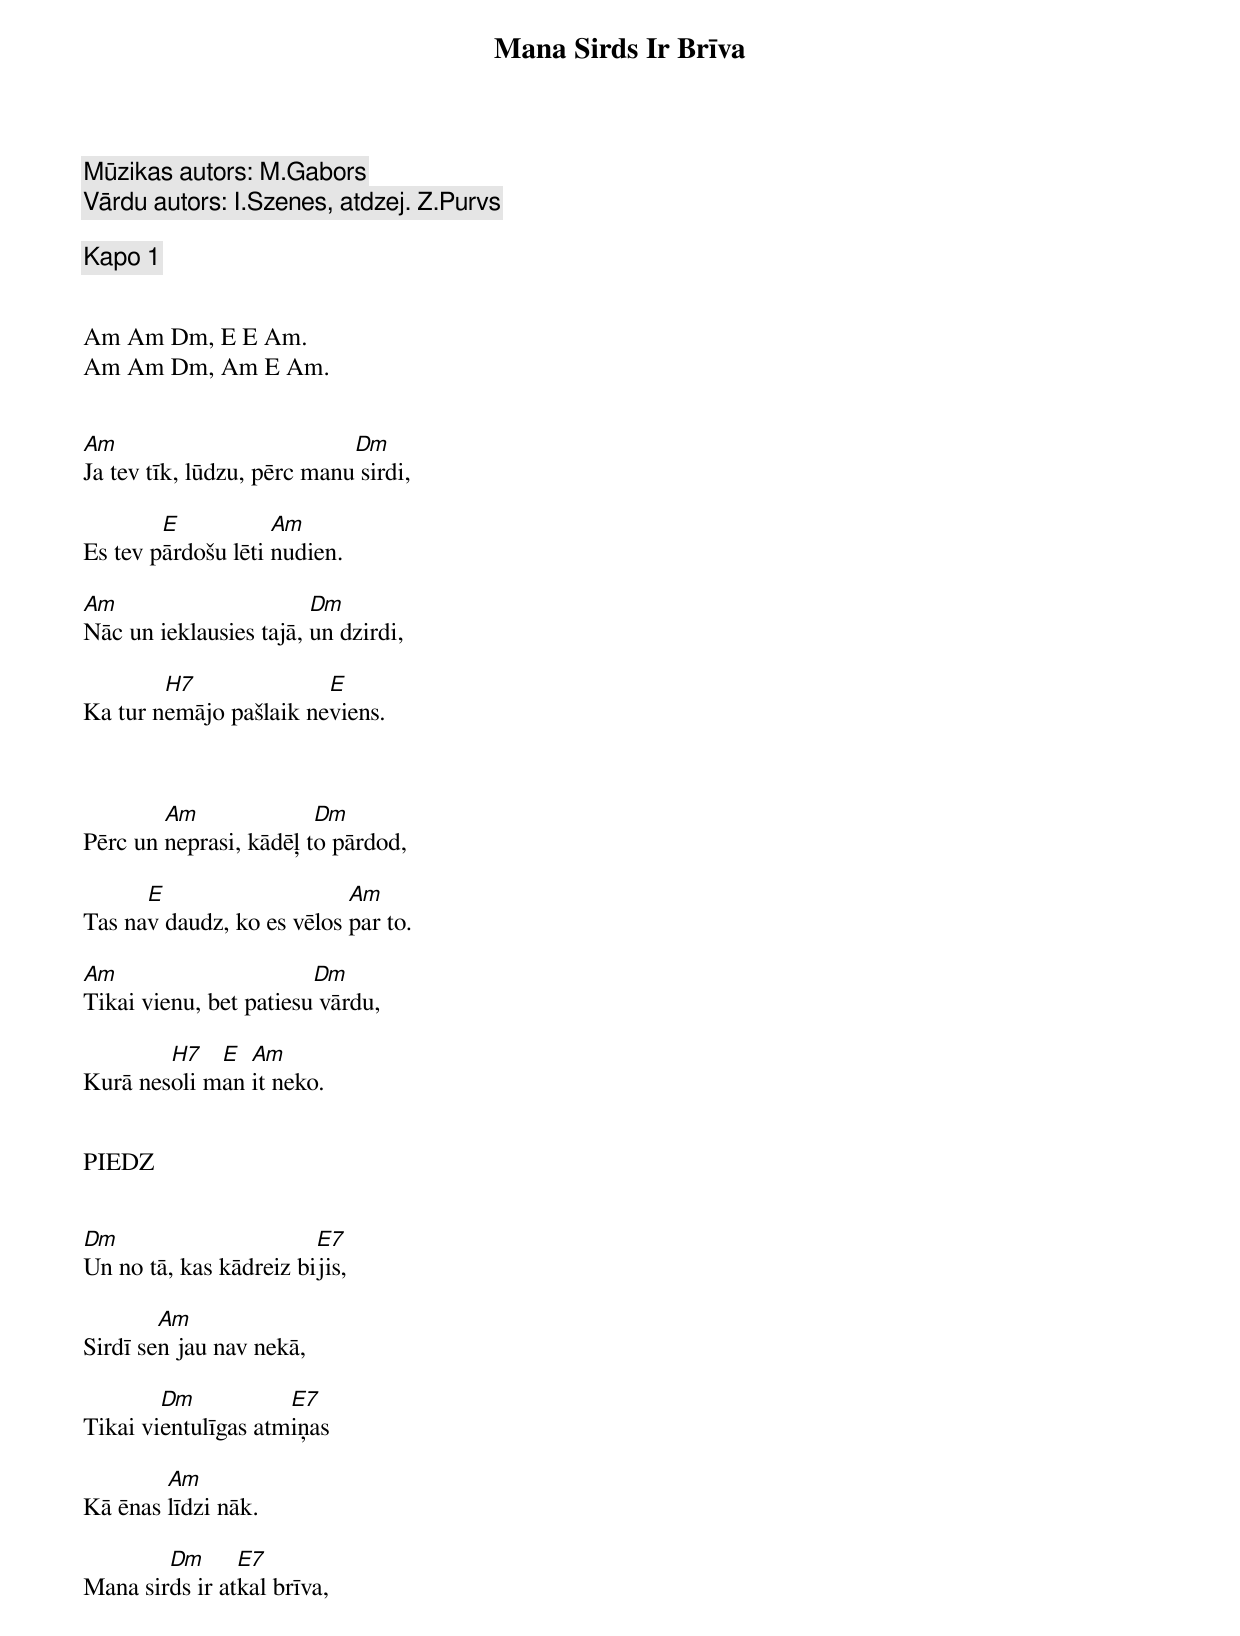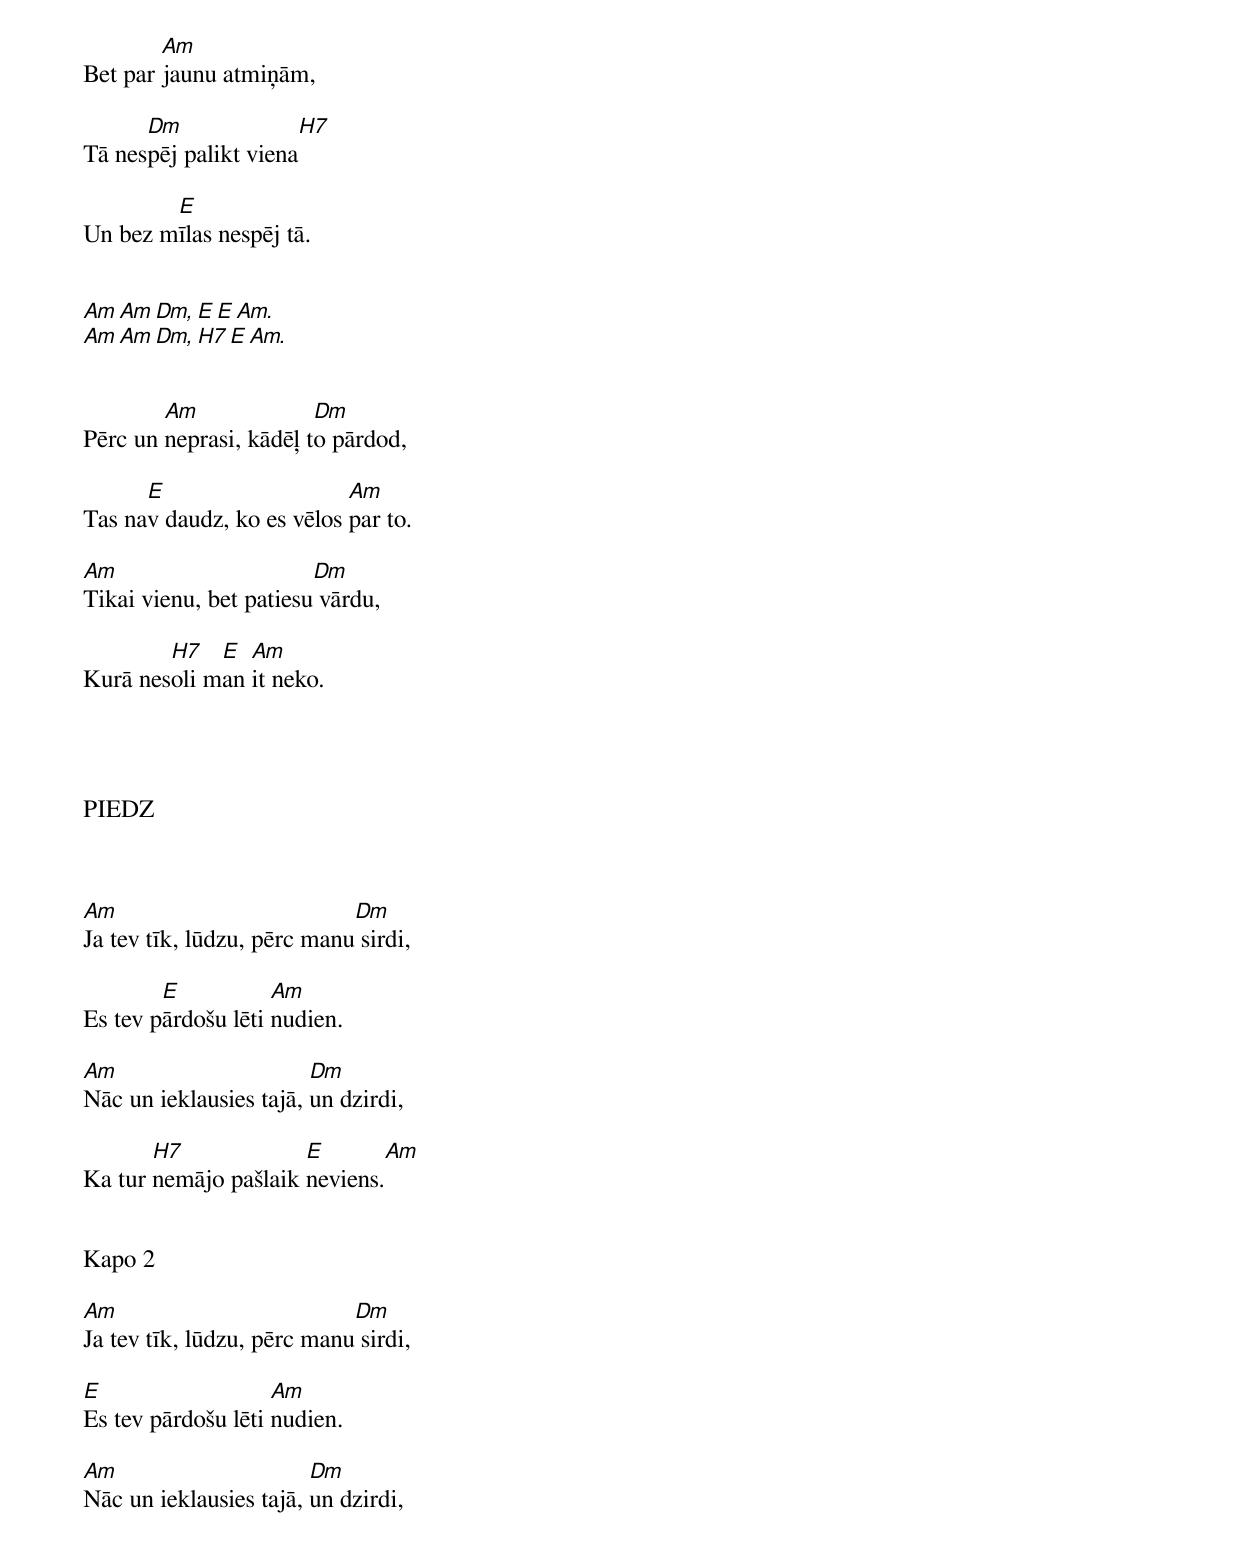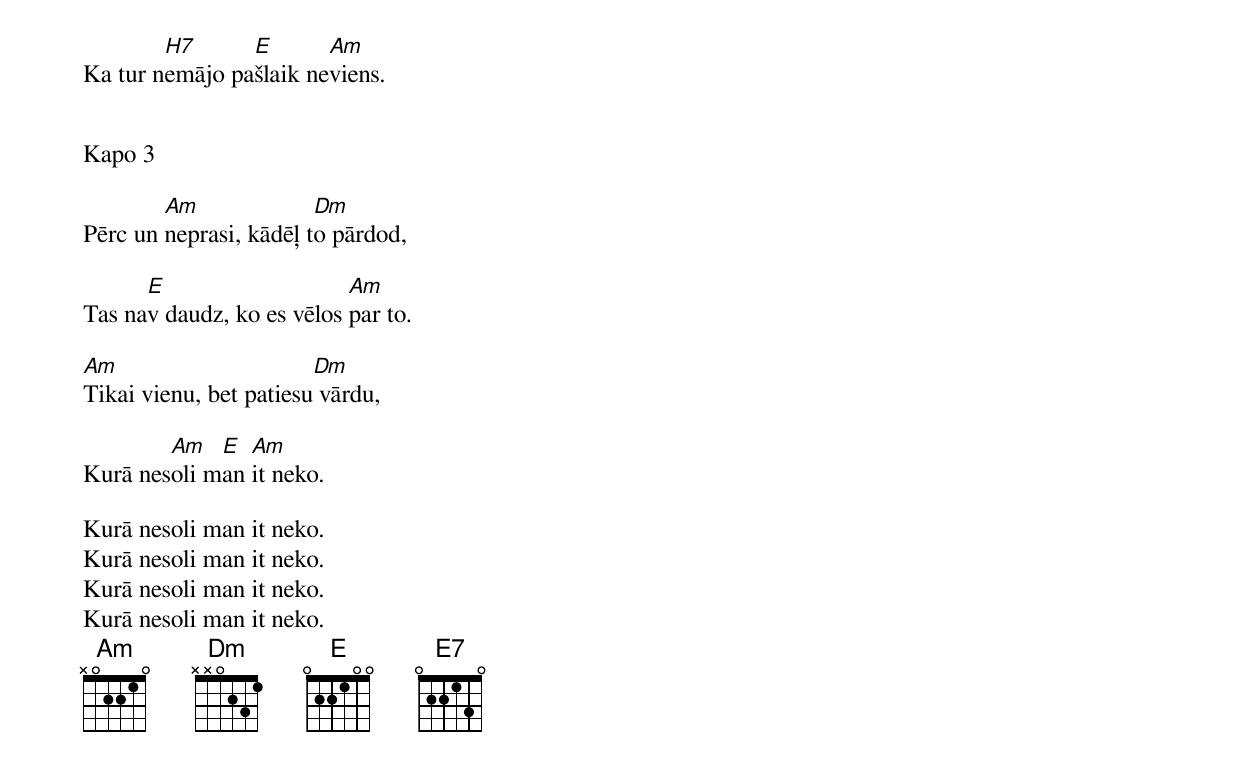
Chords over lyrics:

Mana Sirds Ir Brīva

Mūzikas autors: M.Gabors
Vārdu autors: I.Szenes, atdzej. Z.Purvs

Kapo 1


Am Am Dm, E E Am.
Am Am Dm, Am E Am.


Am			    Dm
Ja tev tīk, lūdzu, pērc manu sirdi,

	E	    Am
Es tev pārdošu lēti nudien.

Am			Dm
Nāc un ieklausies tajā, un dzirdi,

	H7		E
Ka tur nemājo pašlaik neviens.



	Am		Dm
Pērc un neprasi, kādēļ to pārdod,

      E			   Am
Tas nav daudz, ko es vēlos par to.

Am			Dm
Tikai vienu, bet patiesu vārdu,

        H7   E	Am
Kurā nesoli man it neko.


PIEDZ


Dm		        E7
Un no tā, kas kādreiz bijis,

        Am
Sirdī sen jau nav nekā,

	Dm	     E7
Tikai vientulīgas atmiņas

	Am
Kā ēnas līdzi nāk.

	Dm	E7
Mana sirds ir atkal brīva,

	Am
Bet par jaunu atmiņām,

      Dm		H7
Tā nespēj palikt viena

	E
Un bez mīlas nespēj tā.


Am Am Dm, E E Am.
Am Am Dm, H7 E Am.


	Am		Dm
Pērc un neprasi, kādēļ to pārdod,

      E			   Am
Tas nav daudz, ko es vēlos par to.

Am			Dm
Tikai vienu, bet patiesu vārdu,

        H7   E	Am
Kurā nesoli man it neko.




PIEDZ



Am			    Dm
Ja tev tīk, lūdzu, pērc manu sirdi,

	E	    Am
Es tev pārdošu lēti nudien.

Am			Dm
Nāc un ieklausies tajā, un dzirdi,

       H7	      E		Am
Ka tur nemājo pašlaik neviens.


Kapo 2

Am			    Dm
Ja tev tīk, lūdzu, pērc manu sirdi,

E		    Am
Es tev pārdošu lēti nudien.

Am			Dm
Nāc un ieklausies tajā, un dzirdi,

	H7	E	Am
Ka tur nemājo pašlaik neviens.


Kapo 3

	Am		Dm
Pērc un neprasi, kādēļ to pārdod,

      E			   Am
Tas nav daudz, ko es vēlos par to.

Am			Dm
Tikai vienu, bet patiesu vārdu,

        Am   E	Am
Kurā nesoli man it neko.

Kurā nesoli man it neko.
Kurā nesoli man it neko.
Kurā nesoli man it neko.
Kurā nesoli man it neko.
